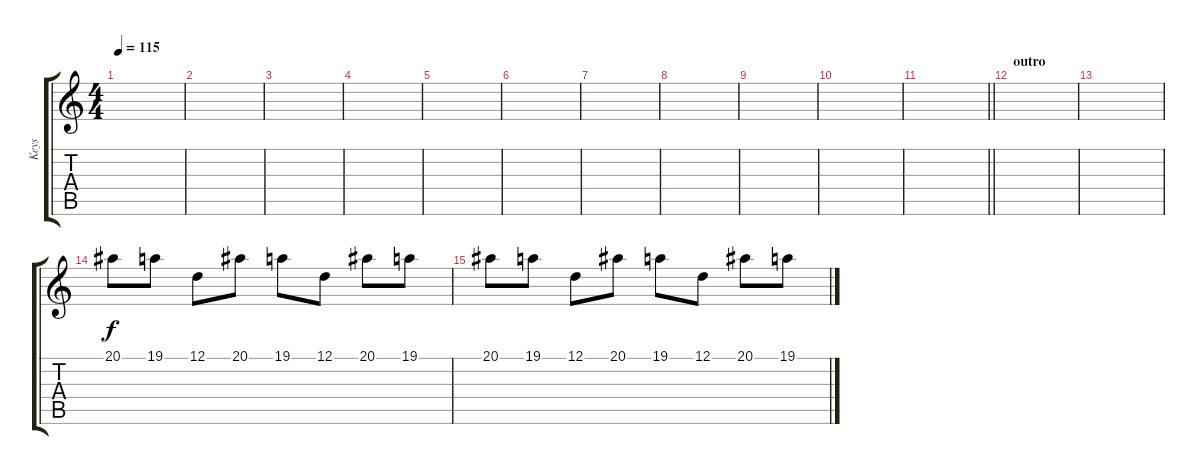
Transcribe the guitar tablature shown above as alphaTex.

\track ("Keys" "Keys") {instrument pad4choir}
\staff {score tabs}
\tuning (D4 A3 F3 C3 G2 C2) {hide}
\ts (4 4)
\tempo 115
\clef g2
\ks c
|
|
|
|
|
|
|
|
|
|
\barLineRight lightlight
|
\section ("" "outro")
|
|
20.1.8 19.1.8 12.1.8 20.1.8 19.1.8 12.1.8 20.1.8 19.1.8 |
20.1.8 19.1.8 12.1.8 20.1.8 19.1.8 12.1.8 20.1.8 19.1.8
